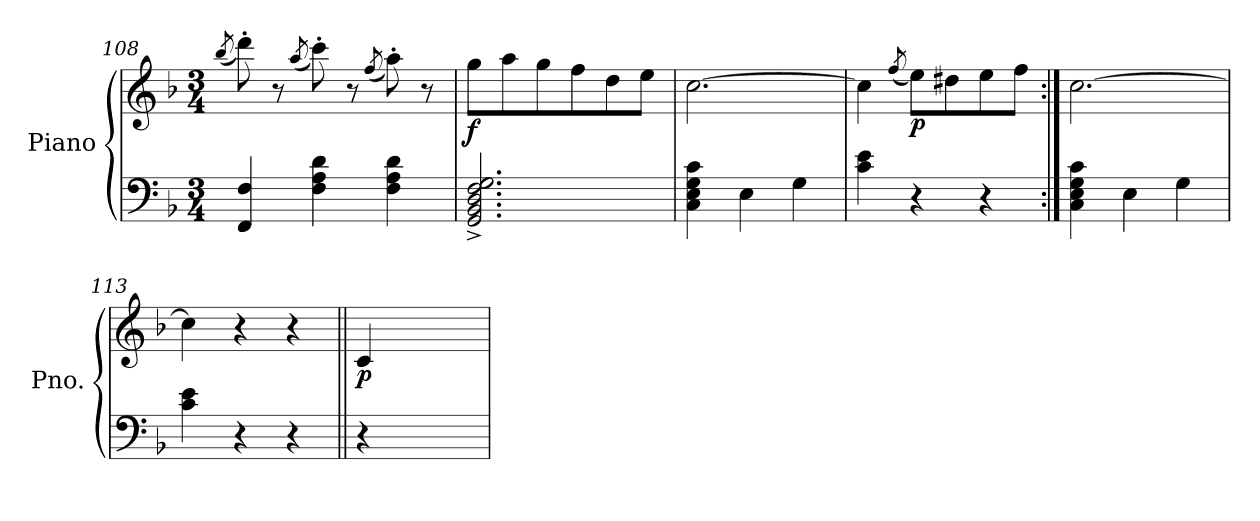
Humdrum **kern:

**kern	**kern	**dynam
*part1	*part1	*part1
*staff2	*staff1	*staff1/2
*I"Piano	*	*
*I'Pno.	*	*
*clefF4	*clefG2	*
*k[b-]	*k[b-]	*
*M3/4	*M3/4	*
=108	=108	=108
.	(>8qbb-/	.
4FF/ 4F/	8ddd'\)	.
.	8r	.
.	(>8qaa/	.
4F\ 4A\ 4d\	8ccc'\)	.
.	8r	.
.	(>8qff/	.
4F\ 4A\ 4d\	8aa'\)	.
.	8r	.
=109	=109	=109
!	!	!LO:DY:b
2.GG/^ 2.BB-/^ 2.D/^ 2.F/^ 2.G/^	8gg\L	f
.	8aa\	.
.	8gg\	.
.	8ff\	.
.	8dd\	.
.	8ee\J	.
=110	=110	=110
4C\ 4E\ 4G\ 4c\	[2.cc\	.
4E\	.	.
4G\	.	.
=111	=111	=111
4c\ 4e\	4cc\]	.
.	(<8qff/	.
!	!	!LO:DY:b
4r	8ee\L)	p
.	8dd#X\	.
4r	8ee\	.
.	8ff\J	.
=112:|!	=112:|!	=112:|!
4C\ 4E\ 4G\ 4c\	[2.cc\	.
4E\	.	.
4G\	.	.
=113	=113	=113
4c\ 4e\	4cc\]	.
4r	4r	.
4r	4r	.
=114||	=114||	=114||
!	!	!LO:DY:b
4r	4c/	p
2ryy	2ryy	.
=	=	=
*-	*-	*-
